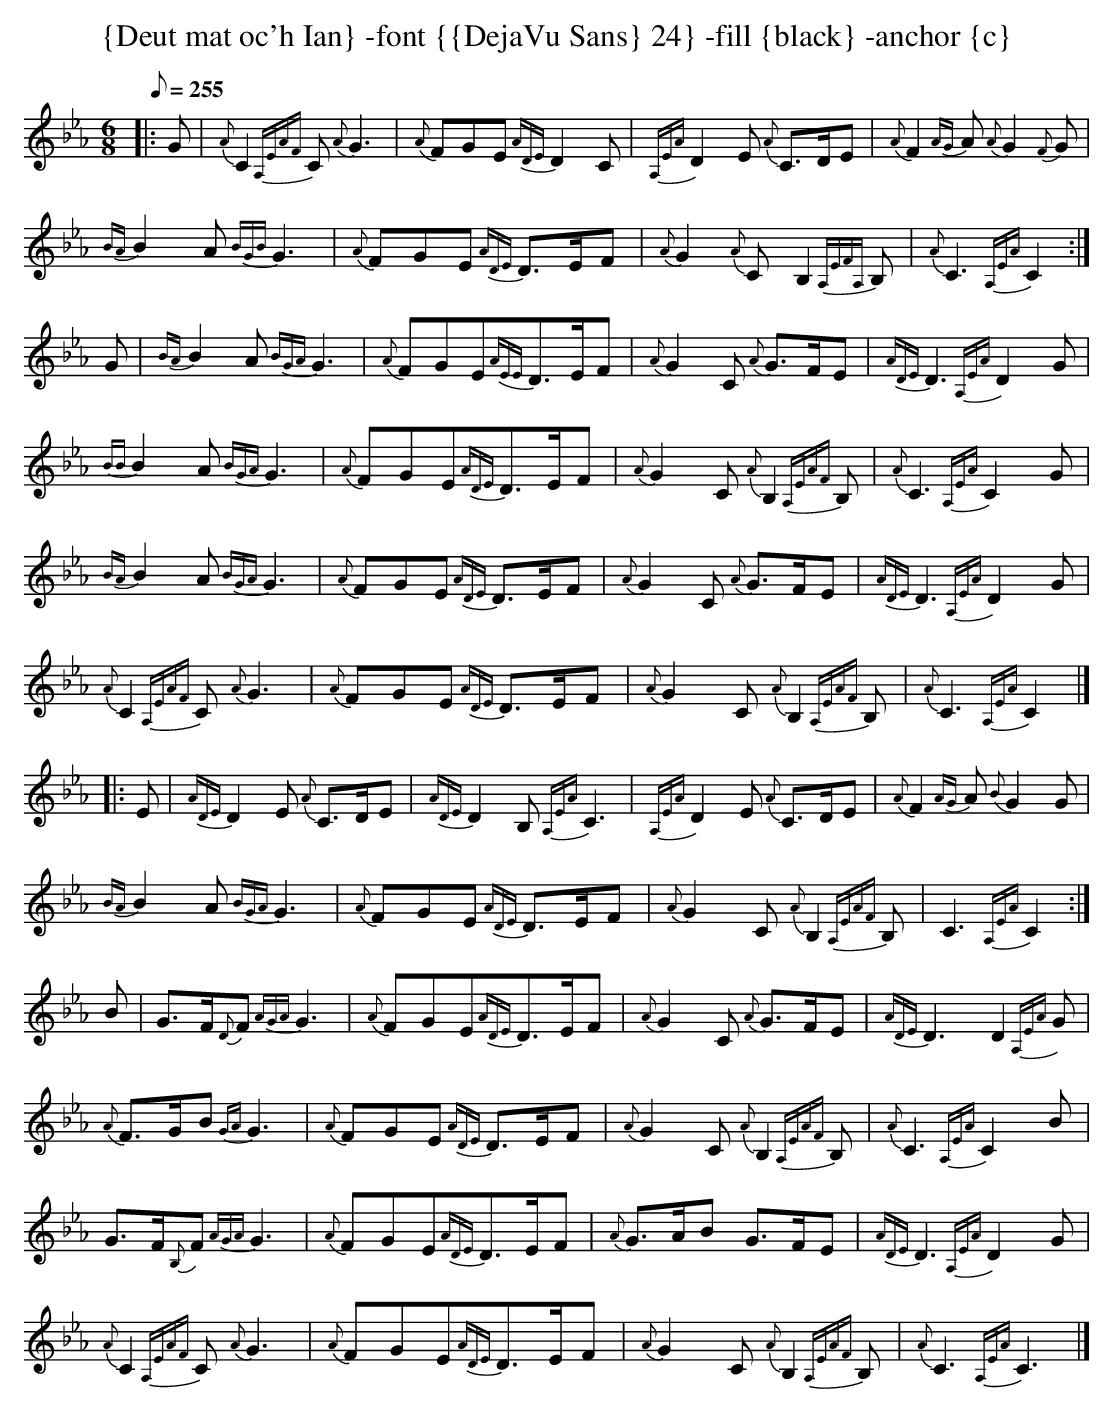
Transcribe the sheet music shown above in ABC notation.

X:1
T:{Deut mat oc'h Ian} -font {{DejaVu Sans} 24} -fill {black} -anchor {c}
M:6/8
Q:255
K:Eb
|:G1|{A}C2{A,EAF}C1{A}G3|{A}F1G1E1{ADE}D2C1|{A,EA}D2E1 {A}C3/2D/2E1|{A}F2{AG}A1{A}G2{F}G1|!
{BA}B2A1{BGB}G3|{A}F1G1E1 {ADE}D3/2E/2F1|{A}G2{A}C1B,2{A,EFA,}B,1|{A}C3{A,EA}C2:|!
G1|{BA}B2A1{BGA}G3|{A}F1G1E1{AEE}D3/2E/2F1|{A}G2C1 {A}G3/2F/2E1|{ADE}D3{A,EA}D2G1|!
{BB}B2A1{BGA}G3|{A}F1G1E1{ADE}D3/2E/2F1|{A}G2C1{A}B,2{A,EAF}B,1|{A}C3{A,EA}C2G1|!
{BA}B2A1{BGA}G3|{A}F1G1E1 {ADE}D3/2E/2F1|{A}G2C1 {A}G3/2F/2E1|{ADE}D3{A,EA}D2G1|!
{A}C2{A,EAF}C1{A}G3|{A}F1G1E1 {ADE}D3/2E/2F1|{A}G2C1{A}B,2{A,EAF}B,1|{A}C3{A,EA}C2|]!
|:E1|{ADE}D2E1 {A}C3/2D/2E1|{ADE}D2B,1{A,EA}C3|{A,EA}D2E1 {A}C3/2D/2E1|{A}F2{AG}A1{B}G2G1|!
{BA}B2A1{BGA}G3|{A}F1G1E1 {ADE}D3/2E/2F1|{A}G2C1{A}B,2{A,EAF}B,1|C3{A,EA}C2:|!
B1|G3/2F/2{D}F1{AGA}G3|{A}F1G1E1{ADE}D3/2E/2F1|{A}G2C1 {A}G3/2F/2E1|{ADE}D3D2{A,EA}G1|!
{A}F3/2G/2B1{GA}G3|{A}F1G1E1 {ADE}D3/2E/2F1|{A}G2C1{A}B,2{A,EAF}B,1|{A}C3{A,EA}C2B1|!
G3/2F/2{B,}F1{AGA}G3|{A}F1G1E1{ADE}D3/2E/2F1|{A}G3/2A/2B1 G3/2F/2E1|{ADE}D3{A,EA}D2G1|!
{A}C2{A,EAF}C1{A}G3|{A}F1G1E1{ADE}D3/2E/2F1|{A}G2C1{A}B,2{A,EAF}B,1|{A}C3{A,EA}C3|]
